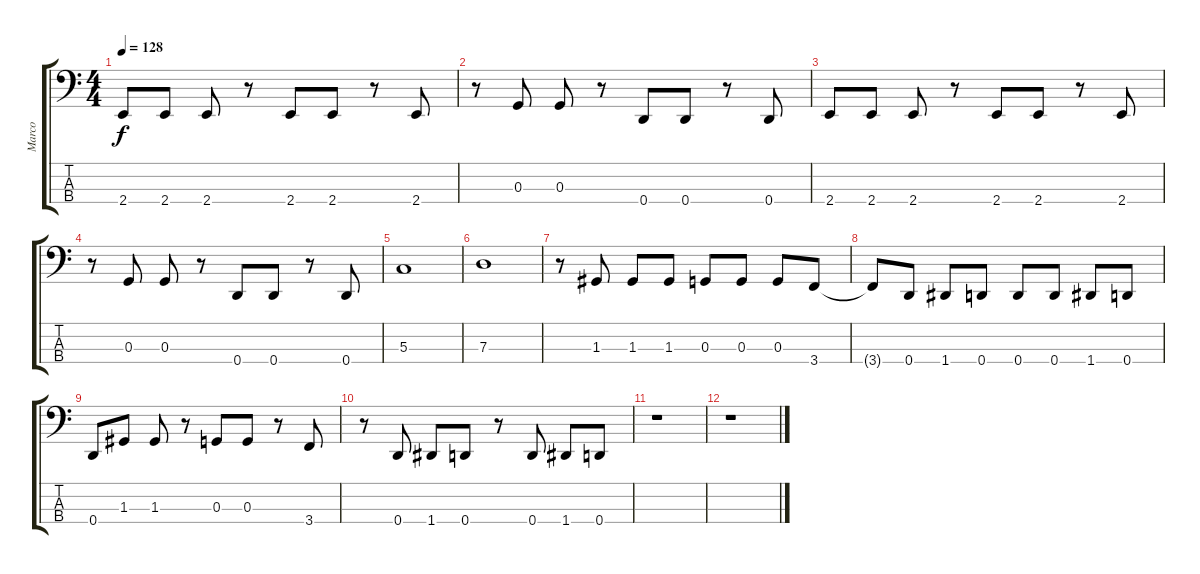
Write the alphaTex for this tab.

\track ("Marco" "Marco") {instrument electricbassfinger}
\staff {score tabs}
\tuning (F2 C2 G1 D1) {hide}
\ts (4 4)
\tempo 128
\clef f4
\ks c
2.4.8{dy f} 2.4.8 2.4.8 r.8 2.4.8 2.4.8 r.8 2.4.8 |
r.8 0.3.8 0.3.8 r.8 0.4.8 0.4.8 r.8 0.4.8 |
2.4.8 2.4.8 2.4.8 r.8 2.4.8 2.4.8 r.8 2.4.8 |
r.8 0.3.8 0.3.8 r.8 0.4.8 0.4.8 r.8 0.4.8 |
5.3.1 |
7.3.1 |
r.8 1.3.8 1.3.8 1.3.8 0.3.8 0.3.8 0.3.8 3.4.8 |
3.4{t}.8 0.4.8 1.4.8 0.4.8 0.4.8 0.4.8 1.4.8 0.4.8 |
0.4.8 1.3.8 1.3.8 r.8 0.3.8 0.3.8 r.8 3.4.8 |
r.8 0.4.8 1.4.8 0.4.8 r.8 0.4.8 1.4.8 0.4.8 |
r.1 |
r.1
